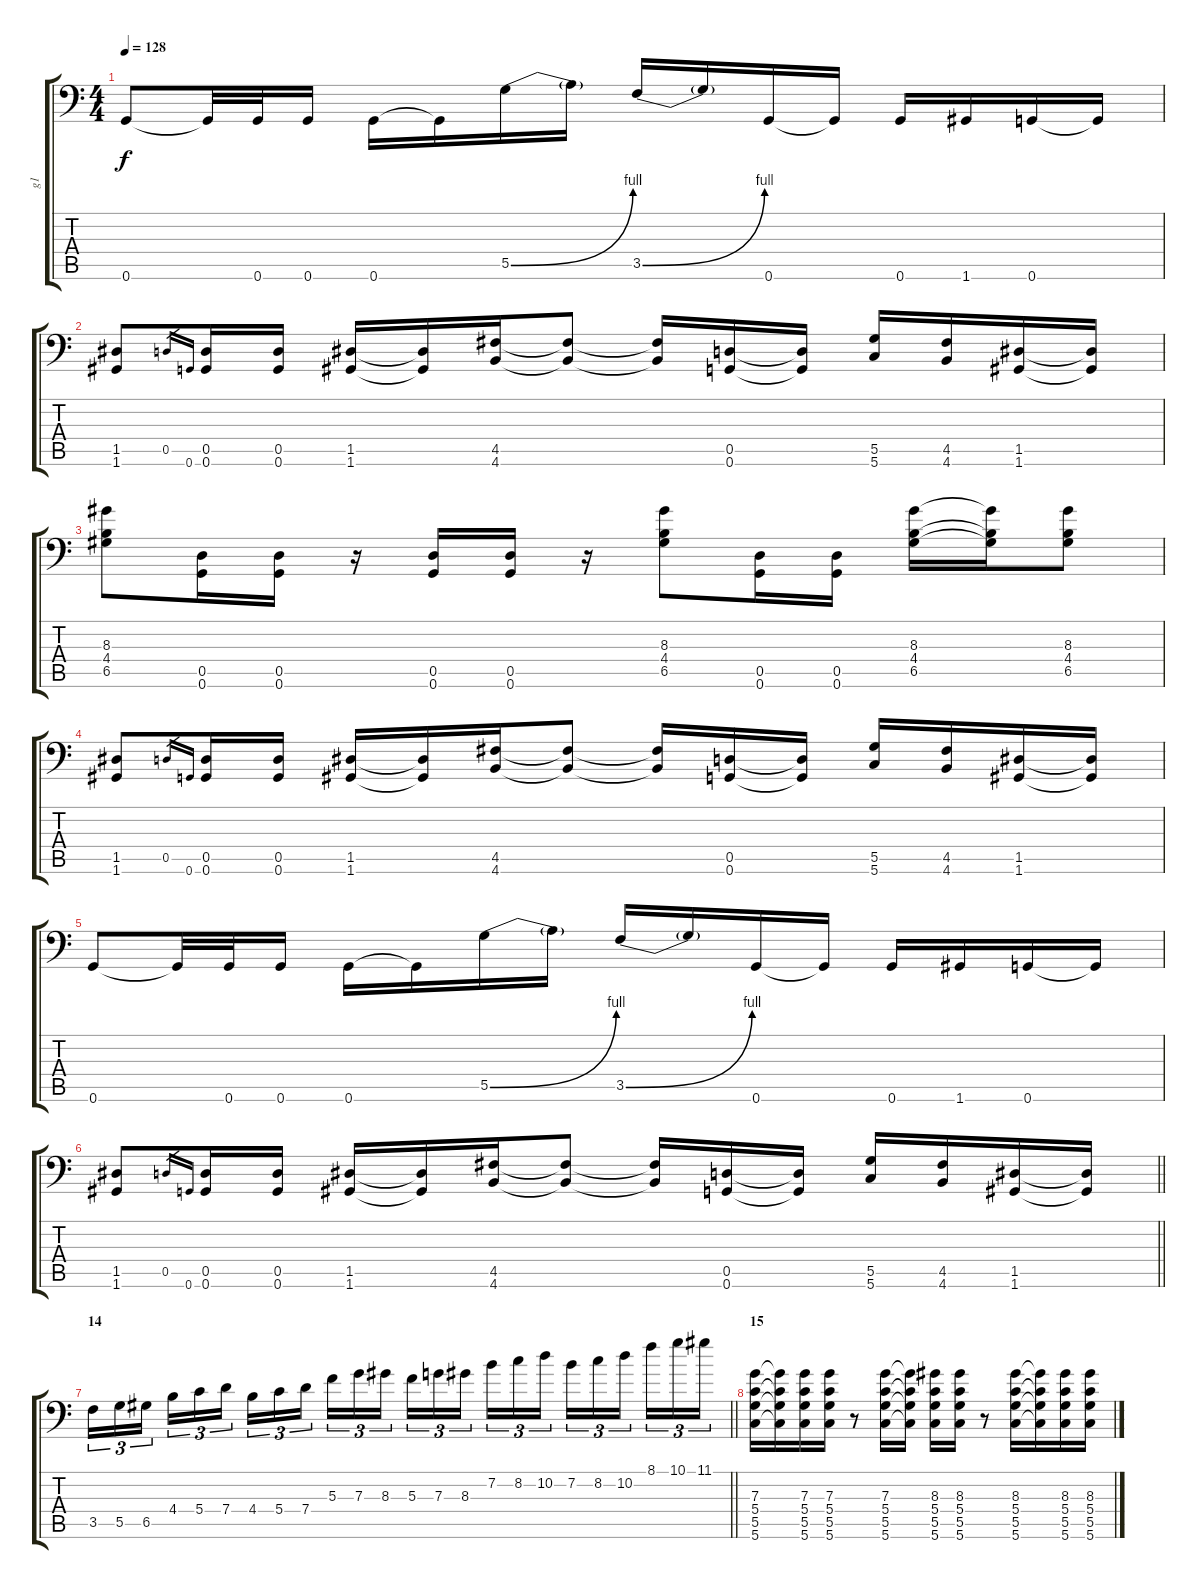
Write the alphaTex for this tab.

\track ("g1" "g1") {instrument distortionguitar}
\staff {score tabs}
\tuning (A3 E3 C3 G2 D2 G1) {hide}
\ts (4 4)
\tempo 128
\clef f4
\ks c
0.6.8{dy f} 0.6{t}.32 0.6.32 0.6.16 0.6.16 0.6{t}.16 5.5{be (bend 0 0 60 4)}.16 5.5{t}.16 3.5{be (bend 0 0 60 4)}.16 3.5{t}.16 0.6.16 0.6{t}.16 0.6.16 1.6.16 0.6.16 0.6{t}.16 |
(1.5 1.6).8 0.5.16{gr} 0.6.16{gr} (0.5 0.6).16 (0.5 0.6).16 (1.5 1.6).16 (1.5{t} 1.6{t}).16 (4.5 4.6).16 (4.5{t} 4.6{t}).8 (4.5{t} 4.6{t}).16 (0.5 0.6).16 (0.5{t} 0.6{t}).16 (5.5 5.6).16 (4.5 4.6).16 (1.5 1.6).16 (1.5{t} 1.6{t}).16 |
(8.3 4.4 6.5).8 (0.5 0.6).16 (0.5 0.6).16 r.16 (0.5 0.6).16 (0.5 0.6).16 r.16 (8.3 4.4 6.5).8 (0.5 0.6).16 (0.5 0.6).16 (8.3 4.4 6.5).16 (8.3{t} 4.4{t} 6.5{t}).16 (8.3 4.4 6.5).8 |
(1.5 1.6).8 0.5.16{gr} 0.6.16{gr} (0.5 0.6).16 (0.5 0.6).16 (1.5 1.6).16 (1.5{t} 1.6{t}).16 (4.5 4.6).16 (4.5{t} 4.6{t}).8 (4.5{t} 4.6{t}).16 (0.5 0.6).16 (0.5{t} 0.6{t}).16 (5.5 5.6).16 (4.5 4.6).16 (1.5 1.6).16 (1.5{t} 1.6{t}).16 |
0.6.8 0.6{t}.32 0.6.32 0.6.16 0.6.16 0.6{t}.16 5.5{be (bend 0 0 60 4)}.16 5.5{t}.16 3.5{be (bend 0 0 60 4)}.16 3.5{t}.16 0.6.16 0.6{t}.16 0.6.16 1.6.16 0.6.16 0.6{t}.16 |
\barLineRight lightlight
(1.5 1.6).8 0.5.16{gr} 0.6.16{gr} (0.5 0.6).16 (0.5 0.6).16 (1.5 1.6).16 (1.5{t} 1.6{t}).16 (4.5 4.6).16 (4.5{t} 4.6{t}).8 (4.5{t} 4.6{t}).16 (0.5 0.6).16 (0.5{t} 0.6{t}).16 (5.5 5.6).16 (4.5 4.6).16 (1.5 1.6).16 (1.5{t} 1.6{t}).16 |
\section ("" "14")
\barLineRight lightlight
3.5.16{tu (3 2)} 5.5.16{tu (3 2)} 6.5.16{tu (3 2) beam splitsecondary} 4.4.16{tu (3 2)} 5.4.16{tu (3 2)} 7.4.16{tu (3 2)} 4.4.16{tu (3 2)} 5.4.16{tu (3 2)} 7.4.16{tu (3 2) beam splitsecondary} 5.3.16{tu (3 2)} 7.3.16{tu (3 2)} 8.3.16{tu (3 2)} 5.3.16{tu (3 2)} 7.3.16{tu (3 2)} 8.3.16{tu (3 2) beam splitsecondary} 7.2.16{tu (3 2)} 8.2.16{tu (3 2)} 10.2.16{tu (3 2)} 7.2.16{tu (3 2)} 8.2.16{tu (3 2)} 10.2.16{tu (3 2) beam splitsecondary} 8.1.16{tu (3 2)} 10.1.16{tu (3 2)} 11.1.16{tu (3 2)} |
\section ("" "15")
(7.3 5.4 5.5 5.6).16 (7.3{t} 5.4{t} 5.5{t} 5.6{t}).16 (7.3 5.4 5.5 5.6).16 (7.3 5.4 5.5 5.6).16 r.8 (7.3 5.4 5.5 5.6).16 (7.3{t} 5.4{t} 5.5{t} 5.6{t}).16 (8.3 5.4 5.5 5.6).16 (8.3 5.4 5.5 5.6).16 r.8 (8.3 5.4 5.5 5.6).16 (8.3{t} 5.4{t} 5.5{t} 5.6{t}).16 (8.3 5.4 5.5 5.6).16 (8.3 5.4 5.5 5.6).16
